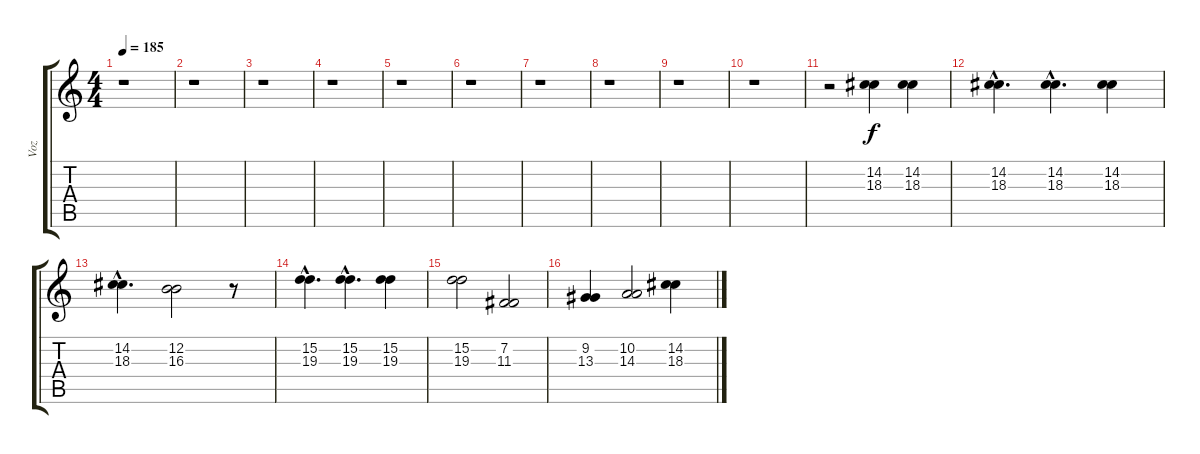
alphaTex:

\track ("Voz" "Voz") {instrument synthbrass1}
\staff {score tabs}
\tuning (E4 B3 G3 D3 A2 E2) {hide}
\ts (4 4)
\tempo 185
\clef g2
\ks c
r.1{dy f} |
r.1 |
r.1 |
r.1 |
r.1 |
r.1 |
r.1 |
r.1 |
r.1 |
r.1 |
r.2 (14.2 18.3).4 (14.2 18.3).4 |
(14.2{hac} 18.3{hac}).4{d} (14.2{hac} 18.3{hac}).4{d} (14.2 18.3).4 |
(14.2{hac} 18.3{hac}).4{d} (12.2 16.3).2 r.8 |
(15.2{hac} 19.3{hac}).4{d} (15.2{hac} 19.3{hac}).4{d} (15.2 19.3).4 |
(15.2 19.3).2 (7.2 11.3).2 |
(9.2 13.3).4 (10.2 14.3).2 (14.2 18.3).4
